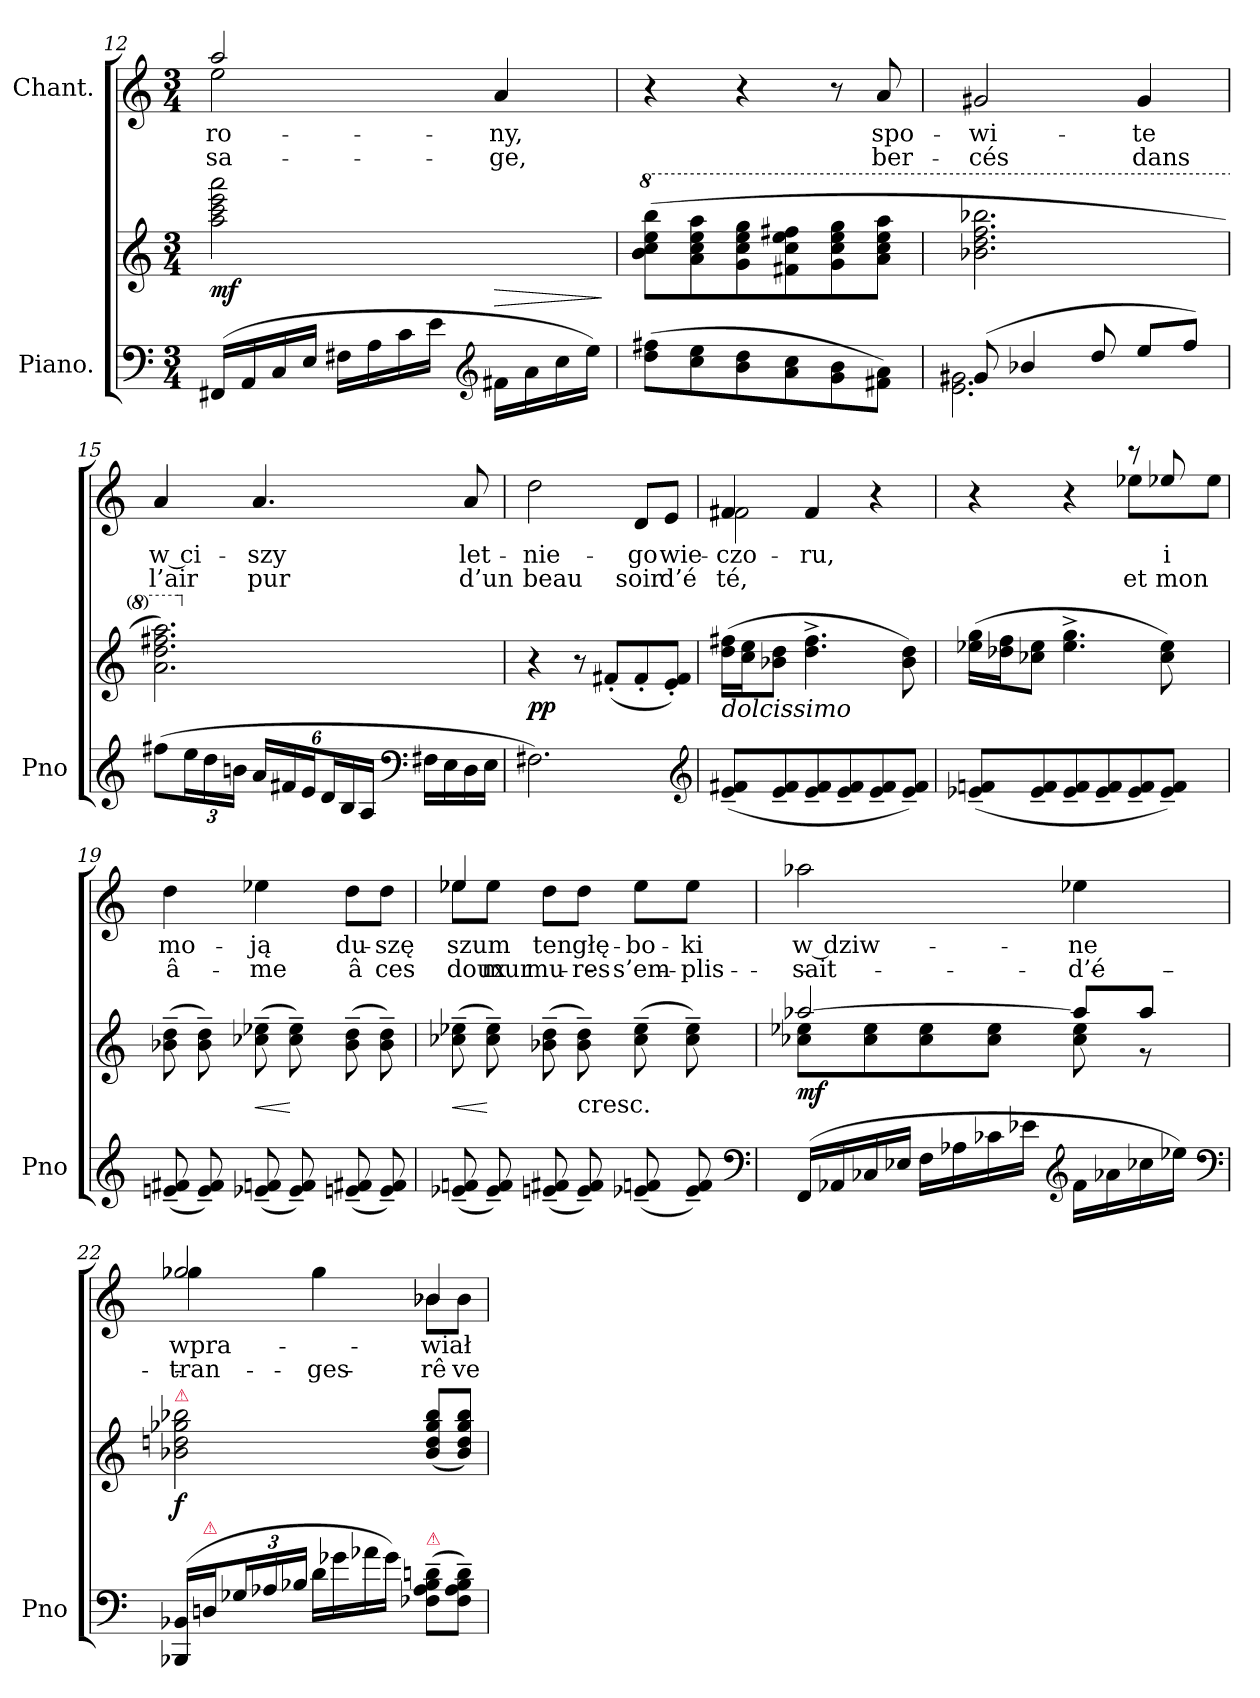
**kern	**kern	**dynam	**kern	**text	**text
*part2	*part2	*part2	*part1	*part1	*part1
*staff3	*staff2	*staff2/3	*staff1	*staff1	*staff1
*I"Piano.	*	*	*I"Chant.	*	*
*I'Pno	*	*	*	*	*
*clefF4	*clefG2	*	*clefG2	*	*
*k[]	*k[]	*	*k[]	*	*
*a:	*a:	*	*a:	*	*
*M3/4	*M3/4	*	*M3/4	*	*
=12	=12	=12	=12	=12	=12
*	*	*	*^	*	*
(16FF#X/LL	2aa\ 2ccc\ 2eee\ 2aaa\	mf	2aa/	2ee\	-ro-	-sa-
16AA/	.	.	.	.	.	.
16C/	.	.	.	.	.	.
16E/JJ	.	.	.	.	.	.
16F#X\LL	.	.	.	.	.	.
16A\	.	.	.	.	.	.
16c\	.	.	.	.	.	.
16e\JJ	.	.	.	.	.	.
*clefG2	*	*	*	*	*	*
16f#X\LL	4ryy	>	4a/	4ryy	-ny,	-ge,
16a\	.	.	.	.	.	.
16cc\	.	.	.	.	.	.
16ee\JJ)	.	.	.	.	.	.
*	*	*	*v	*v	*	*
.	.	]	.	.	.
=13	=13	=13	=13	=13	=13
*	*8va	*	*	*	*
(8dd\ 8ff#X\L	(<8bb\ 8ccc\ 8eee\ 8bbb\L	.	4r	.	.
8cc\ 8ee\	8aa\ 8ccc\ 8eee\ 8aaa\	.	.	.	.
8b\ 8dd\	8gg\ 8ccc\ 8eee\ 8ggg\	.	4r	.	.
8a\ 8cc\	8ff#X\ 8ccc\ 8eee\ 8fff#X\	.	.	.	.
8g\ 8b\	8gg\ 8ccc\ 8eee\ 8ggg\	.	8r	.	.
8f#X\ 8a\J)	8aa\ 8ccc\ 8eee\ 8aaa\J	.	8a/	spo-	ber-
=14	=14	=14	=14	=14	=14
*^	*	*	*	*	*
(8g#X/	2.e\ 2.g#X\	2.bb-X\ 2.ddd\ 2.fff\ 2.bbb-X\	.	2g#X/	-wi-	-cés
4b-X/	.	.	.	.	.	.
8dd/	.	.	.	.	.	.
8ee/L	.	.	.	4g#/	-te	dans
8ff/J)	.	.	.	.	.	.
*v	*v	*	*	*	*	*
=15	=15	=15	=15	=15	=15
(8ff#X\L	2.aa\ 2.ddd\ 2.fff#X\ 2.aaa\)	.	4a/	w ci-	l’air
24ee\L	.	.	.	.	.
24dd\	.	.	.	.	.
24bn\JJ	.	.	.	.	.
24a/LL	.	.	4.a/	-szy	pur
24f#X/	.	.	.	.	.
24e/J	.	.	.	.	.
24d/L	.	.	.	.	.
24B/	.	.	.	.	.
24A/JJ	.	.	.	.	.
*clefF4	*	*	*	*	*
16F#X\LL	.	.	.	.	.
16E\	.	.	.	.	.
16D\	.	.	8a/	let-	d’un
16E\JJ	.	.	.	.	.
=16	=16	=16	=16	=16	=16
*	*X8va	*	*	*	*
2.F#X\)	4r	pp	2dd\	-nie-	beau
.	8r	.	.	.	.
.	(>8f#X'>/L	.	.	.	.
.	8f#'>/	.	8d/L	-go	soir
.	8e'>/ 8f#'>/J)	.	8e/J	wie-	d’é
*clefG2	*	*	*	*	*
=17	=17	=17	=17	=17	=17
*	*	*	*^	*	*
!	!LO:TX:b:i:t=dolcissimo	!	!	!	!	!
(>8e~>/ 8f#X~>/L	(16dd\ 16ff#X\LL	.	4f#X/	2f#X!\	czo-	té,
.	16cc\ 16ee\J	.	.	.	.	.
8e~>/ 8f#~>/	8b-X\ 8dd\J	.	.	.	.	.
8e~>/ 8f#~>/	4.dd^\ 4.ff#^\	.	4f#/	.	-ru,	.
8e~>/ 8f#~>/	.	.	.	.	.	.
8e~>/ 8f#~>/	.	.	4r	4ryy	.	.
8e~>/ 8f#~>/J)	8b-\ 8dd\)	.	.	.	.	.
=18	=18	=18	=18	=18	=18	=18
(>8e-X~>/ 8fn~>/L	(16ee-X\ 16gg\LL	.	4r	2ryy	.	.
.	16dd-X\ 16ff\J	.	.	.	.	.
8e-~>/ 8f~>/	8cc-X\ 8ee-\J	.	.	.	.	.
8e-~>/ 8f~>/	4.ee-^\ 4.gg^\	.	4r	.	.	.
8e-~>/ 8f~>/	.	.	.	.	.	.
8e-~>/ 8f~>/	.	.	8r	8ee-X!\L	.	et
8e-~>/ 8f~>/J)	8cc-\ 8ee-\)	.	8ee-X/	8ee-!\J	i	mon
*	*	*	*v	*v	*	*
=19	=19	=19	=19	=19	=19
(>8en~>/ 8f#X~>/	(8b-X~\ 8dd~\	.	4dd\	mo-	â-
8e~>/ 8f#~>/)	8b-~\ 8dd~\)	.	.	.	.
(>8e-X~>/ 8fn~>/	(8cc-X~\ 8ee-X~\	<	4ee-X\	-ją	-me
8e-~>/ 8f~>/)	8cc-~\ 8ee-~\)	[	.	.	.
(>8en~>/ 8f#X~>/	(8b-~\ 8dd~\	.	8dd\L	du-	â
8e~>/ 8f#~>/)	8b-~\ 8dd~\)	.	8dd\J	-szę	ces
=20	=20	=20	=20	=20	=20
*	*	*	*^	*	*
(>8e-X~>/ 8fn~>/	(8cc-X~\ 8ee-X~\	<	4ee-X/	8ee-X!\L	szum	doux
8e-~>/ 8f~>/)	8cc-~\ 8ee-~\)	[	.	8ee-!\J	.	mur-
(>8en~>/ 8f#X~>/	(8b-X~\ 8dd~\	.	8dd\L	2ryy	ten	-mu-
!	!LO:TX:c:t=cresc.	!	!	!	!	!
8e~>/ 8f#~>/)	8b-~\ 8dd~\)	.	8dd\J	.	głę-	-res
(>8e-X~>/ 8fn~>/	(8cc-~\ 8ee-~\	.	8ee-\L	.	-bo-	s’em-
8e-~>/ 8f~>/)	8cc-~\ 8ee-~\)	.	8ee-\J	.	-ki	-plis-
*	*	*	*v	*v	*	*
*clefF4	*	*	*	*	*
=21	=21	=21	=21	=21	=21
*	*^	*	*	*	*
(<16FF/LL	[2aa-X/	8cc-X\ 8ee-X\L	mf	2aa-X\	w dziw-	-sait
16AA-X/	.	.	.	.	.	.
16C-X/	.	8cc-\ 8ee-\	.	.	.	.
16E-X/JJ	.	.	.	.	.	.
16F\LL	.	8cc-\ 8ee-\	.	.	.	.
16A-X\	.	.	.	.	.	.
16c-X\	.	8cc-\ 8ee-\J	.	.	.	.
16e-X\JJ	.	.	.	.	.	.
*clefG2	*	*	*	*	*	*
16f\LL	8aa-/L]	8cc-\ 8ee-\	.	4ee-X\	-ne	d’é-
16a-X\	.	.	.	.	.	.
16cc-X\	8aa-/J	8r	.	.	.	.
16ee-X\JJ)	.	.	.	.	.	.
*	*v	*v	*	*	*	*
*clefF4	*	*	*	*	*
=22	=22	=22	=22	=22	=22
*	*	*	*^	*	*
!	!LO:TX:a:color=crimson:t=⚠	!	!	!	!	!
(<16BBB-X/ 16BB-X/LL	2b-X\ 2ddn\ 2gg-X\ 2bb-X\	f	2gg-X/	4gg-X!\	wpra-	-tran-
!LO:TX:a:color=crimson:t=⚠	!	!	!	!	!	!
16Dn/J	.	.	.	.	.	.
*Xbrackettup	*	*	*	*	*	*
24G-X/L	.	.	.	.	.	.
24A-X/	.	.	.	.	.	.
24B-X/JJ	.	.	.	.	.	.
16d\LL	.	.	.	4gg-!\	.	-ges
16g-X\	.	.	.	.	.	.
16a-X\	.	.	.	.	.	.
16g-\JJ)	.	.	.	.	.	.
!LO:TX:a:color=crimson:t=⚠	!	!	!	!	!	!
(8F-X~\ 8A-~\ 8B-~\ 8dn~\L	(8b-/ 8dd/ 8gg-/ 8bb-/L	.	4b-X/	8b-X!\L	-wiał	rê-
8F-~\ 8A-~\ 8B-~\ 8d~\J)	8b-/ 8dd/ 8gg-/ 8bb-/J)	.	.	8b-!\J	.	-ve-
*	*	*	*v	*v	*	*
=	=	=	=	=	=
*-	*-	*-	*-	*-	*-
